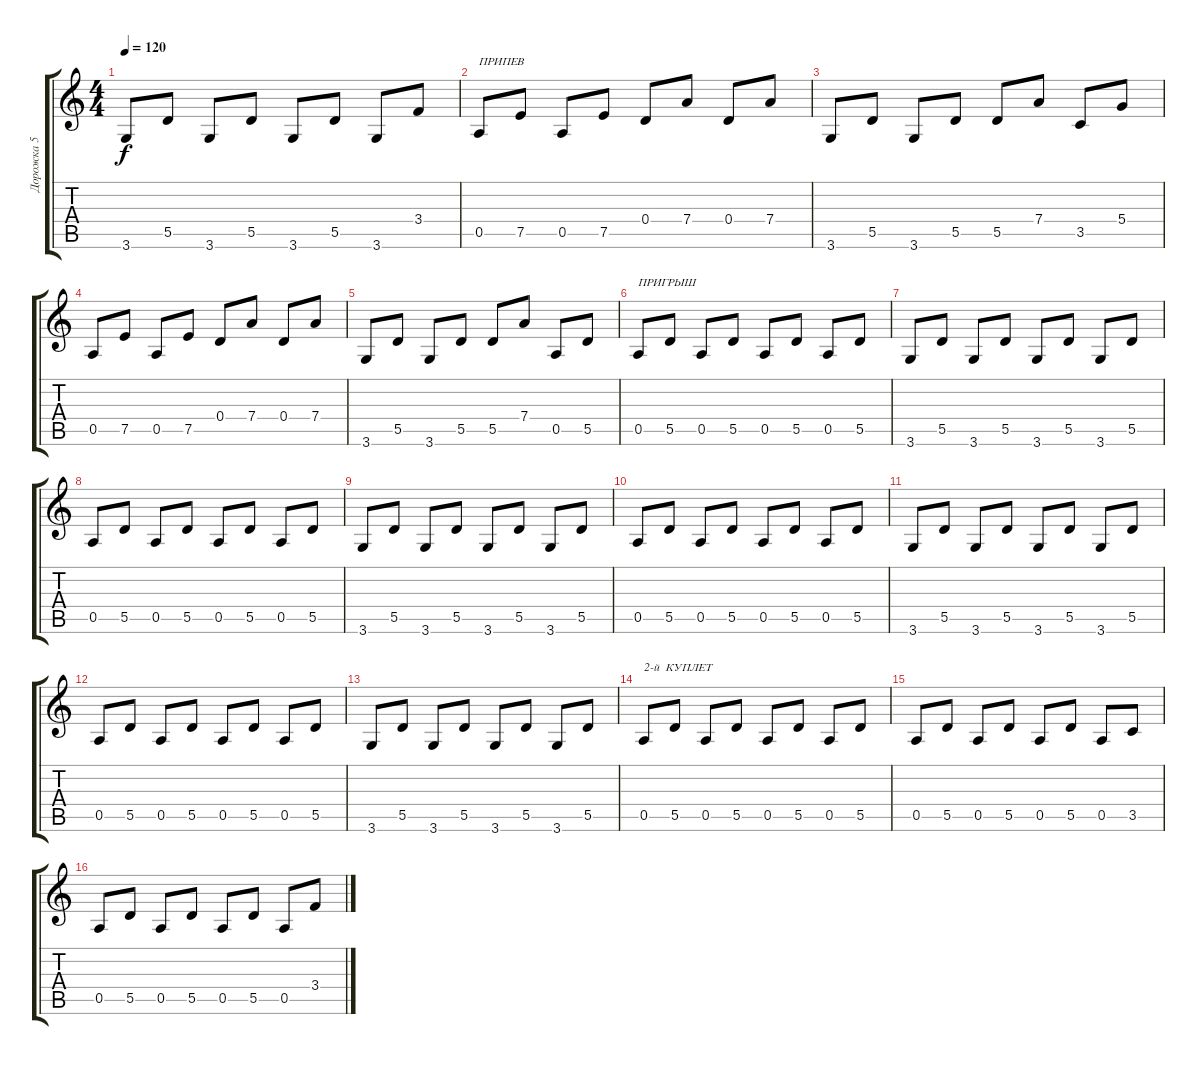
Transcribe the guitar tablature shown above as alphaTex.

\track ("Дорожка 5" "Дорожка 5") {instrument electricbasspick}
\staff {score tabs}
\tuning (E4 B3 G3 D3 A2 E2) {hide}
\ts (4 4)
\tempo 120
\clef g2
\ks c
3.6.8{dy f} 5.5.8 3.6.8 5.5.8 3.6.8 5.5.8 3.6.8 3.4.8 |
0.5.8{txt "ПРИПЕВ"} 7.5.8 0.5.8 7.5.8 0.4.8 7.4.8 0.4.8 7.4.8 |
3.6.8 5.5.8 3.6.8 5.5.8 5.5.8 7.4.8 3.5.8 5.4.8 |
0.5.8 7.5.8 0.5.8 7.5.8 0.4.8 7.4.8 0.4.8 7.4.8 |
3.6.8 5.5.8 3.6.8 5.5.8 5.5.8 7.4.8 0.5.8 5.5.8 |
0.5.8{txt "ПРИГРЫШ"} 5.5.8 0.5.8 5.5.8 0.5.8 5.5.8 0.5.8 5.5.8 |
3.6.8 5.5.8 3.6.8 5.5.8 3.6.8 5.5.8 3.6.8 5.5.8 |
0.5.8 5.5.8 0.5.8 5.5.8 0.5.8 5.5.8 0.5.8 5.5.8 |
3.6.8 5.5.8 3.6.8 5.5.8 3.6.8 5.5.8 3.6.8 5.5.8 |
0.5.8 5.5.8 0.5.8 5.5.8 0.5.8 5.5.8 0.5.8 5.5.8 |
3.6.8 5.5.8 3.6.8 5.5.8 3.6.8 5.5.8 3.6.8 5.5.8 |
0.5.8 5.5.8 0.5.8 5.5.8 0.5.8 5.5.8 0.5.8 5.5.8 |
3.6.8 5.5.8 3.6.8 5.5.8 3.6.8 5.5.8 3.6.8 5.5.8 |
0.5.8{txt "2-й  КУПЛЕТ"} 5.5.8 0.5.8 5.5.8 0.5.8 5.5.8 0.5.8 5.5.8 |
0.5.8 5.5.8 0.5.8 5.5.8 0.5.8 5.5.8 0.5.8 3.5.8 |
0.5.8 5.5.8 0.5.8 5.5.8 0.5.8 5.5.8 0.5.8 3.4.8
